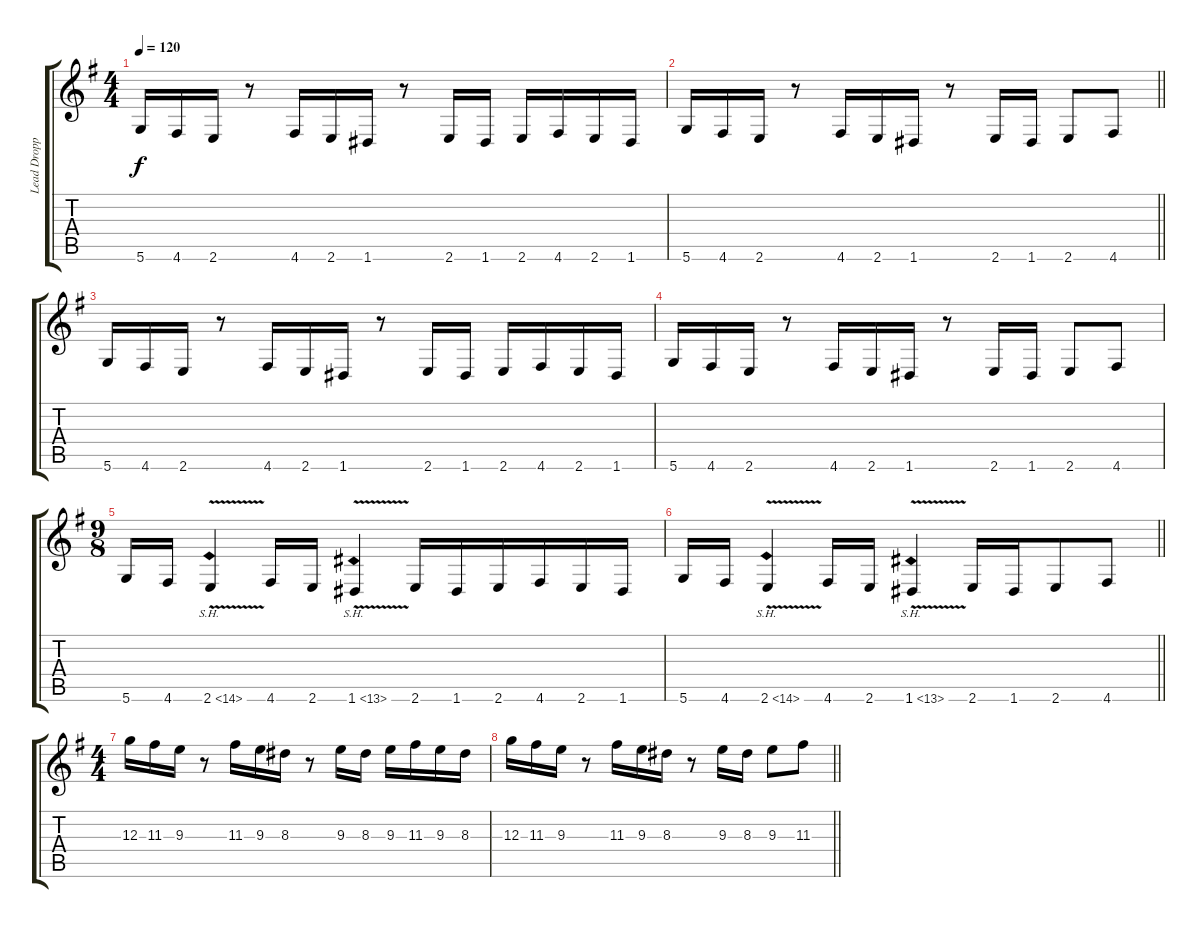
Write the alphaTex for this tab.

\track ("Lead Dropped D " "Lead Dropp") {instrument distortionguitar}
\staff {score tabs}
\tuning (E4 B3 G3 D3 A2 D2) {hide}
\ts (4 4)
\tempo 120
\clef g2
\ks eminor
5.6.16{dy f} 4.6.16 2.6.16 r.8 4.6.16 2.6.16 1.6.16 r.8 2.6.16 1.6.16 2.6.16 4.6.16 2.6.16 1.6.16 |
\barLineRight lightlight
5.6.16 4.6.16 2.6.16 r.8 4.6.16 2.6.16 1.6.16 r.8 2.6.16 1.6.16 2.6.8 4.6.8 |
5.6.16 4.6.16 2.6.16 r.8 4.6.16 2.6.16 1.6.16 r.8 2.6.16 1.6.16 2.6.16 4.6.16 2.6.16 1.6.16 |
5.6.16 4.6.16 2.6.16 r.8 4.6.16 2.6.16 1.6.16 r.8 2.6.16 1.6.16 2.6.8 4.6.8 |
\ts (9 8)
5.6.16 4.6.16 2.6{sh 12 v}.4 4.6.16 2.6.16 1.6{sh 12 v}.4 2.6.16 1.6.16 2.6.16 4.6.16 2.6.16 1.6.16 |
\barLineRight lightlight
5.6.16 4.6.16 2.6{sh 12 v}.4 4.6.16 2.6.16 1.6{sh 12 v}.4 2.6.16 1.6.16 2.6.8 4.6.8 |
\ts (4 4)
12.3.16 11.3.16 9.3.16 r.8 11.3.16 9.3.16 8.3.16 r.8 9.3.16 8.3.16 9.3.16 11.3.16 9.3.16 8.3.16 |
\barLineRight lightlight
12.3.16 11.3.16 9.3.16 r.8 11.3.16 9.3.16 8.3.16 r.8 9.3.16 8.3.16 9.3.8 11.3.8
